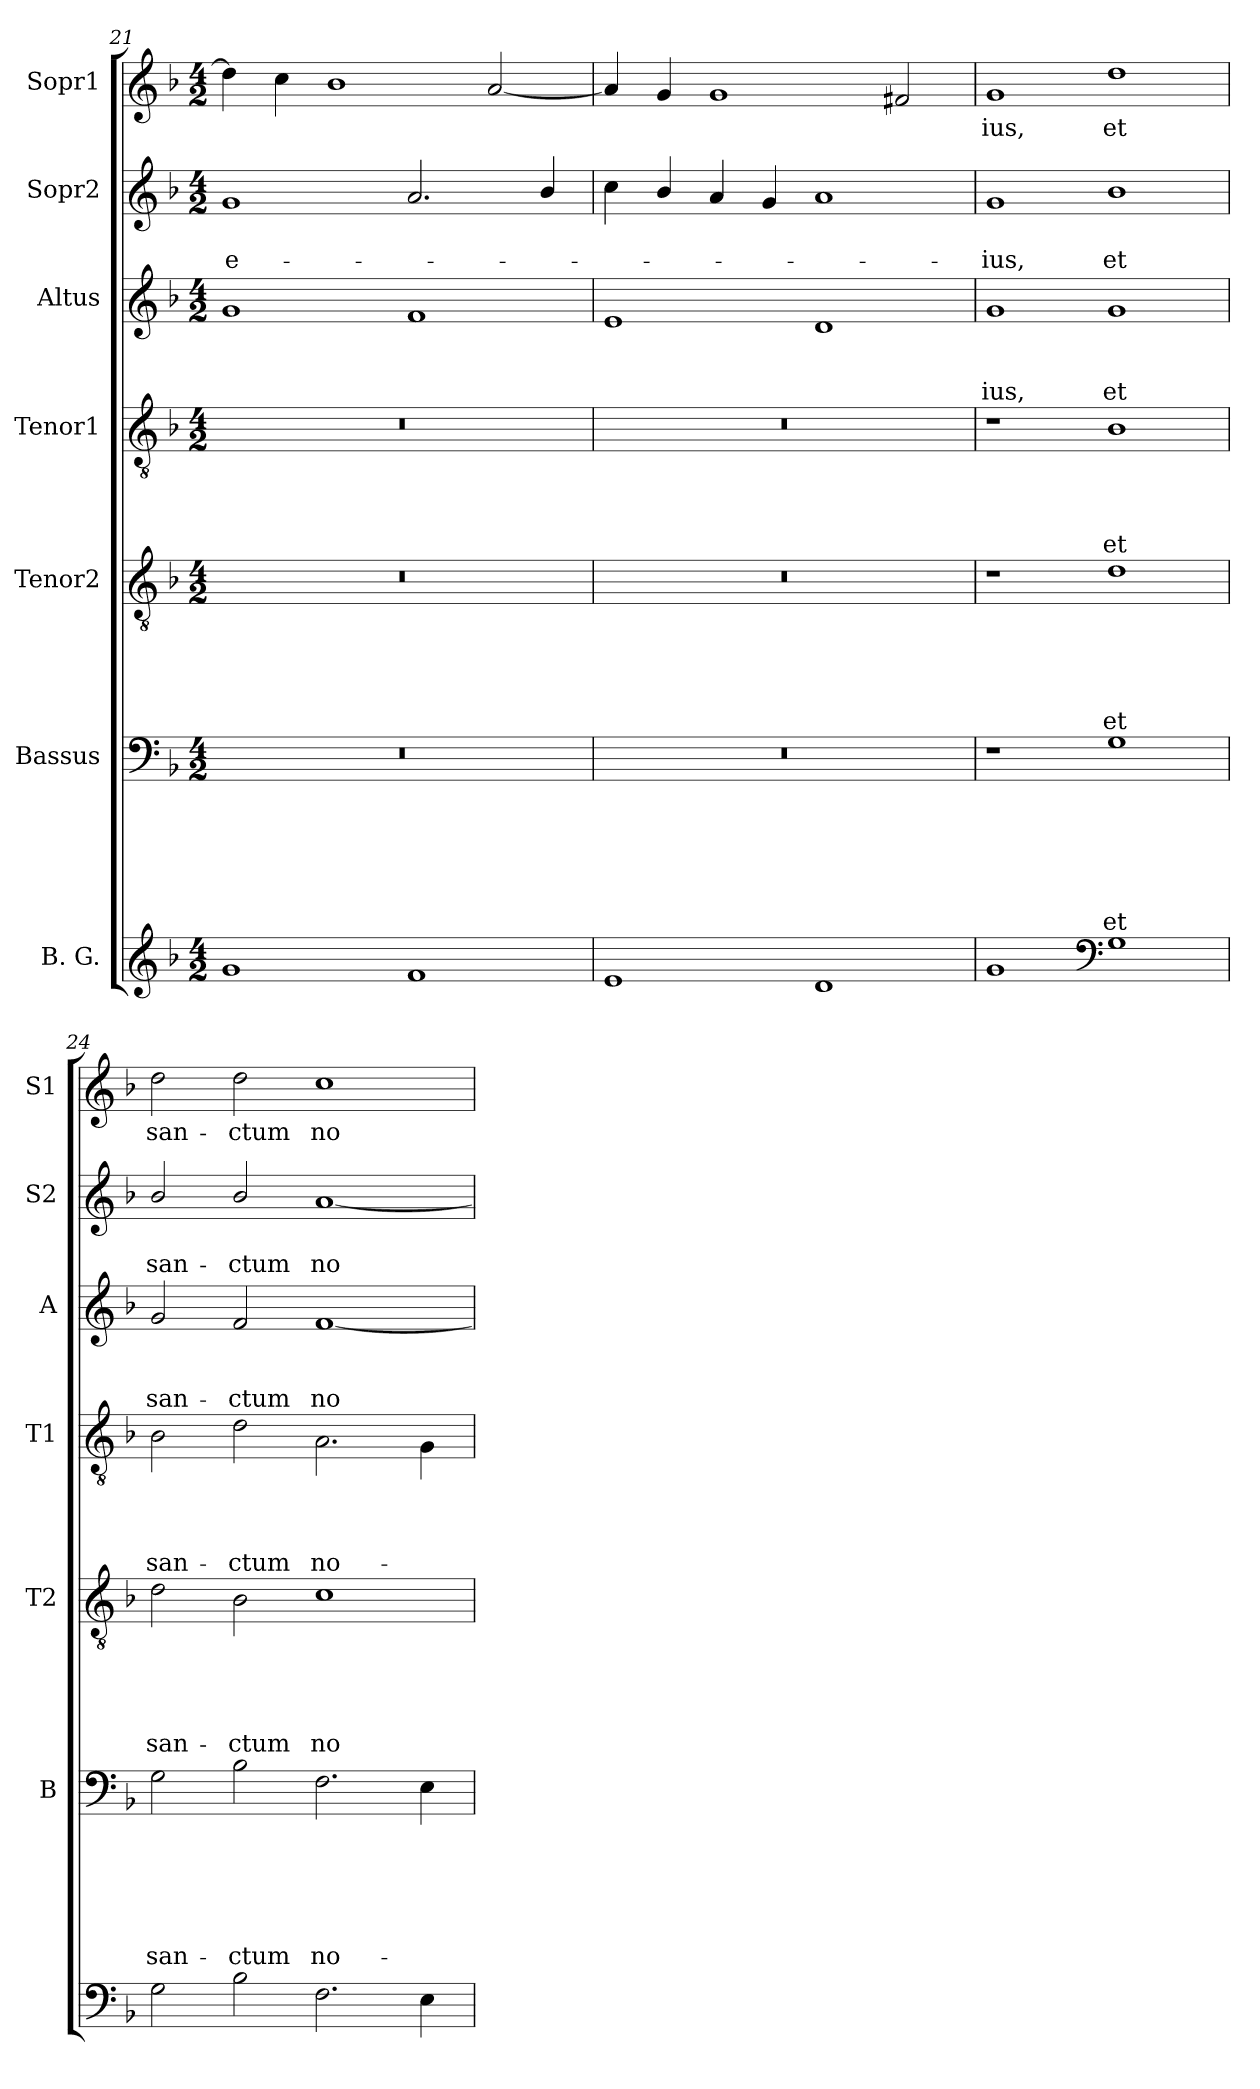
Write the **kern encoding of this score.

**kern	**kern	**text	**text	**text	**text	**text	**text	**kern	**text	**text	**text	**text	**text	**kern	**text	**text	**text	**text	**kern	**text	**text	**text	**kern	**text	**text	**kern	**text
*part7	*part6	*part6	*part6	*part6	*part6	*part6	*part6	*part5	*part5	*part5	*part5	*part5	*part5	*part4	*part4	*part4	*part4	*part4	*part3	*part3	*part3	*part3	*part2	*part2	*part2	*part1	*part1
*staff7	*staff6	*staff6	*staff6	*staff6	*staff6	*staff6	*staff6	*staff5	*staff5	*staff5	*staff5	*staff5	*staff5	*staff4	*staff4	*staff4	*staff4	*staff4	*staff3	*staff3	*staff3	*staff3	*staff2	*staff2	*staff2	*staff1	*staff1
*I"B. G.	*I"Bassus	*	*	*	*	*	*	*I"Tenor2	*	*	*	*	*	*I"Tenor1	*	*	*	*	*I"Altus	*	*	*	*I"Sopr2	*	*	*I"Sopr1	*
*	*I'B	*	*	*	*	*	*	*I'T2	*	*	*	*	*	*I'T1	*	*	*	*	*I'A	*	*	*	*I'S2	*	*	*I'S1	*
*clefG2	*clefF4	*	*	*	*	*	*	*clefGv2	*	*	*	*	*	*clefGv2	*	*	*	*	*clefG2	*	*	*	*clefG2	*	*	*clefG2	*
*k[b-]	*k[b-]	*	*	*	*	*	*	*k[b-]	*	*	*	*	*	*k[b-]	*	*	*	*	*k[b-]	*	*	*	*k[b-]	*	*	*k[b-]	*
*F:	*F:	*	*	*	*	*	*	*F:	*	*	*	*	*	*F:	*	*	*	*	*F:	*	*	*	*F:	*	*	*F:	*
*M4/2	*M4/2	*	*	*	*	*	*	*M4/2	*	*	*	*	*	*M4/2	*	*	*	*	*M4/2	*	*	*	*M4/2	*	*	*M4/2	*
=21	=21	=21	=21	=21	=21	=21	=21	=21	=21	=21	=21	=21	=21	=21	=21	=21	=21	=21	=21	=21	=21	=21	=21	=21	=21	=21	=21
1g	0r	.	.	.	.	.	.	0r	.	.	.	.	.	0r	.	.	.	.	1g	.	.	.	1g	.	e-	4dd\]	.
.	.	.	.	.	.	.	.	.	.	.	.	.	.	.	.	.	.	.	.	.	.	.	.	.	.	4cc\	.
.	.	.	.	.	.	.	.	.	.	.	.	.	.	.	.	.	.	.	.	.	.	.	.	.	.	1b-	.
1f	.	.	.	.	.	.	.	.	.	.	.	.	.	.	.	.	.	.	1f	.	.	.	2.a/	.	.	.	.
.	.	.	.	.	.	.	.	.	.	.	.	.	.	.	.	.	.	.	.	.	.	.	.	.	.	[2a/	.
.	.	.	.	.	.	.	.	.	.	.	.	.	.	.	.	.	.	.	.	.	.	.	4b-/	.	.	.	.
=22	=22	=22	=22	=22	=22	=22	=22	=22	=22	=22	=22	=22	=22	=22	=22	=22	=22	=22	=22	=22	=22	=22	=22	=22	=22	=22	=22
1e	0r	.	.	.	.	.	.	0r	.	.	.	.	.	0r	.	.	.	.	1e	.	.	.	4cc\	.	.	4a/]	.
.	.	.	.	.	.	.	.	.	.	.	.	.	.	.	.	.	.	.	.	.	.	.	4b-/	.	.	4g/	.
.	.	.	.	.	.	.	.	.	.	.	.	.	.	.	.	.	.	.	.	.	.	.	4a/	.	.	1g	.
.	.	.	.	.	.	.	.	.	.	.	.	.	.	.	.	.	.	.	.	.	.	.	4g/	.	.	.	.
1d	.	.	.	.	.	.	.	.	.	.	.	.	.	.	.	.	.	.	1d	.	.	.	1a	.	.	.	.
.	.	.	.	.	.	.	.	.	.	.	.	.	.	.	.	.	.	.	.	.	.	.	.	.	.	2f#X/	.
!!LO:PB:g=z
=23	=23	=23	=23	=23	=23	=23	=23	=23	=23	=23	=23	=23	=23	=23	=23	=23	=23	=23	=23	=23	=23	=23	=23	=23	=23	=23	=23
1g	1r	.	.	.	.	.	.	1r	.	.	.	.	.	1r	.	.	.	.	1g	.	.	-ius,	1g	.	-ius,	1g	-ius,
*clefF4	*	*	*	*	*	*	*	*	*	*	*	*	*	*	*	*	*	*	*	*	*	*	*	*	*	*	*
1G	1G	.	.	.	.	.	et	1d	.	.	.	.	et	1B-	.	.	.	et	1g	.	.	et	1b-	.	et	1dd	et
=24	=24	=24	=24	=24	=24	=24	=24	=24	=24	=24	=24	=24	=24	=24	=24	=24	=24	=24	=24	=24	=24	=24	=24	=24	=24	=24	=24
2G\	2G\	.	.	.	.	.	san-	2d\	.	.	.	.	san-	2B-\	.	.	.	san-	2g/	.	.	san-	2b-/	.	san-	2dd\	san-
2B-\	2B-\	.	.	.	.	.	-ctum	2B-\	.	.	.	.	-ctum	2d\	.	.	.	-ctum	2f/	.	.	-ctum	2b-/	.	-ctum	2dd\	-ctum
2.F\	2.F\	.	.	.	.	.	no-	1c	.	.	.	.	no-	2.A\	.	.	.	no-	[1f	.	.	no-	[1a	.	no-	1cc	no-
4E\	4E\	.	.	.	.	.	.	.	.	.	.	.	.	4G\	.	.	.	.	.	.	.	.	.	.	.	.	.
=	=	=	=	=	=	=	=	=	=	=	=	=	=	=	=	=	=	=	=	=	=	=	=	=	=	=	=
*-	*-	*-	*-	*-	*-	*-	*-	*-	*-	*-	*-	*-	*-	*-	*-	*-	*-	*-	*-	*-	*-	*-	*-	*-	*-	*-	*-
